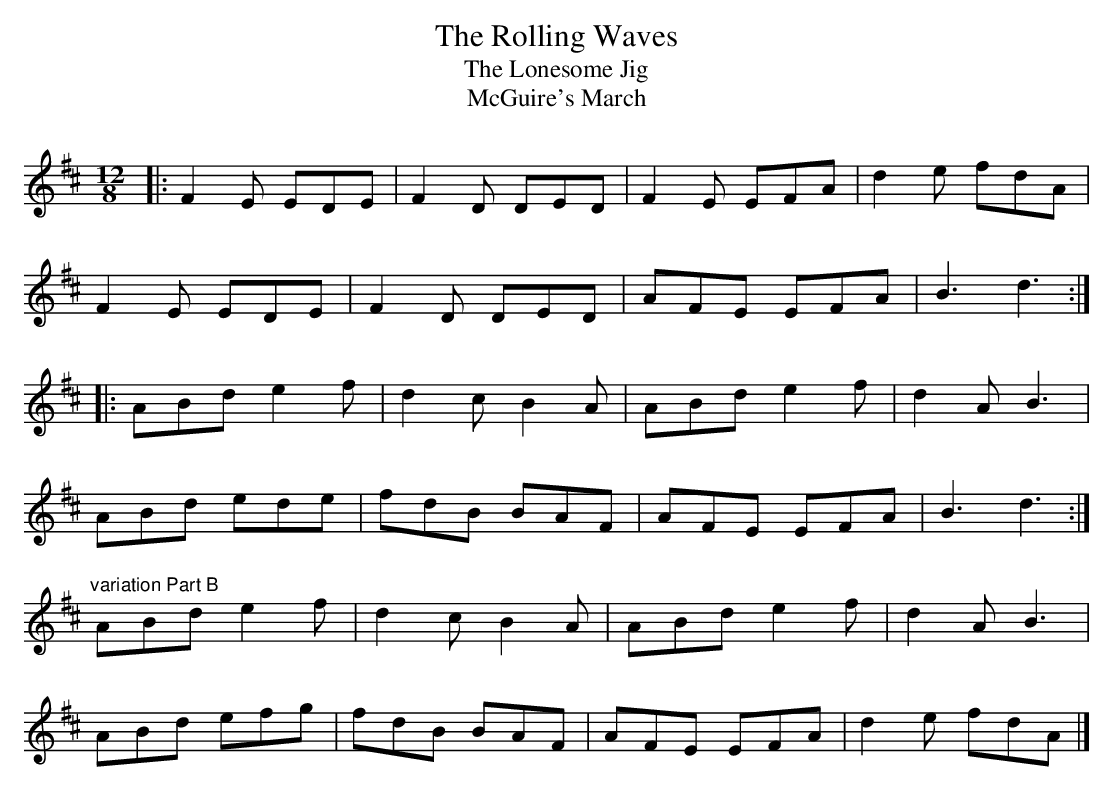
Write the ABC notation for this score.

X:1
T:Rolling Waves, The
T:Lonesome Jig, The
T:McGuire's March
M:12/8
L:1/8
K:D
[|:F2E EDE|F2D DED|F2E EFA|d2e fdA|!
F2E EDE|F2D DED|AFE EFA|B3 d3:|!
|:ABd e2f|d2c B2A|ABd e2f|d2A B3|!
ABd ede|fdB BAF|AFE EFA|B3 d3:|]!
"variation Part B"ABd e2f|d2c B2A|ABd e2f|d2A B3|!
ABd efg|fdB BAF|AFE EFA|d2e fdA|]!
